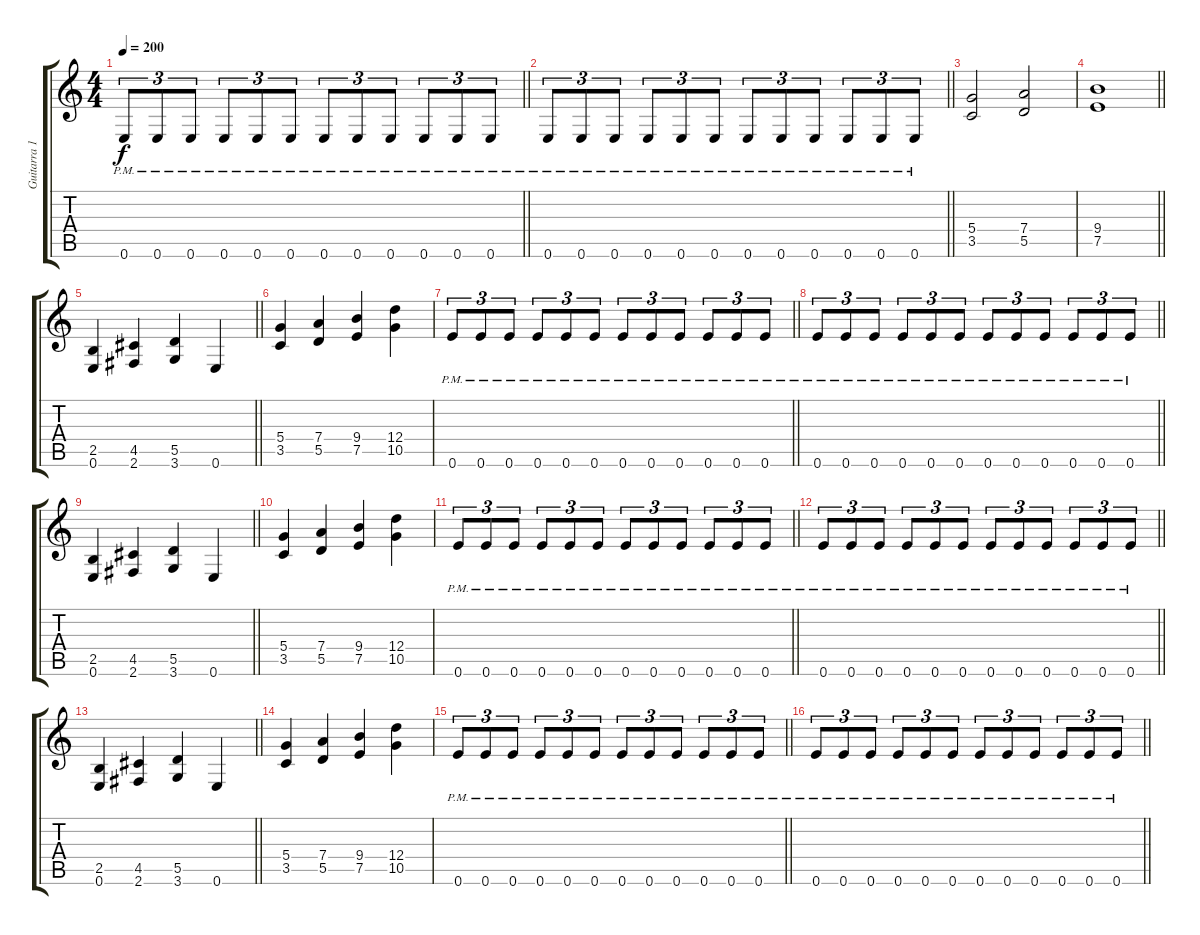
\track ("Guitarra 1" "Guitarra 1") {instrument overdrivenguitar}
\staff {score tabs}
\tuning (E4 B3 G3 D3 A2 E2) {hide}
\ts (4 4)
\tempo 200
\clef g2
\barLineRight lightlight
\ks c
0.6{pm}.8{tu (3 2) dy f} 0.6{pm}.8{tu (3 2)} 0.6{pm}.8{tu (3 2)} 0.6{pm}.8{tu (3 2)} 0.6{pm}.8{tu (3 2)} 0.6{pm}.8{tu (3 2)} 0.6{pm}.8{tu (3 2)} 0.6{pm}.8{tu (3 2)} 0.6{pm}.8{tu (3 2)} 0.6{pm}.8{tu (3 2)} 0.6{pm}.8{tu (3 2)} 0.6{pm}.8{tu (3 2)} |
\barLineRight lightlight
0.6{pm}.8{tu (3 2)} 0.6{pm}.8{tu (3 2)} 0.6{pm}.8{tu (3 2)} 0.6{pm}.8{tu (3 2)} 0.6{pm}.8{tu (3 2)} 0.6{pm}.8{tu (3 2)} 0.6{pm}.8{tu (3 2)} 0.6{pm}.8{tu (3 2)} 0.6{pm}.8{tu (3 2)} 0.6{pm}.8{tu (3 2)} 0.6{pm}.8{tu (3 2)} 0.6{pm}.8{tu (3 2)} |
(5.4 3.5).2 (7.4 5.5).2 |
\barLineRight lightlight
(9.4 7.5).1 |
\barLineRight lightlight
(2.5 0.6).4 (4.5 2.6).4 (5.5 3.6).4 0.6.4 |
(5.4 3.5).4 (7.4 5.5).4 (9.4 7.5).4 (12.4 10.5).4 |
\barLineRight lightlight
0.6{pm}.8{tu (3 2) ot 8vb} 0.6{pm}.8{tu (3 2) ot 8vb} 0.6{pm}.8{tu (3 2) ot 8vb} 0.6{pm}.8{tu (3 2) ot 8vb} 0.6{pm}.8{tu (3 2) ot 8vb} 0.6{pm}.8{tu (3 2) ot 8vb} 0.6{pm}.8{tu (3 2) ot 8vb} 0.6{pm}.8{tu (3 2) ot 8vb} 0.6{pm}.8{tu (3 2) ot 8vb} 0.6{pm}.8{tu (3 2) ot 8vb} 0.6{pm}.8{tu (3 2) ot 8vb} 0.6{pm}.8{tu (3 2) ot 8vb} |
\barLineRight lightlight
0.6{pm}.8{tu (3 2) ot 8vb} 0.6{pm}.8{tu (3 2) ot 8vb} 0.6{pm}.8{tu (3 2) ot 8vb} 0.6{pm}.8{tu (3 2) ot 8vb} 0.6{pm}.8{tu (3 2) ot 8vb} 0.6{pm}.8{tu (3 2) ot 8vb} 0.6{pm}.8{tu (3 2) ot 8vb} 0.6{pm}.8{tu (3 2) ot 8vb} 0.6{pm}.8{tu (3 2) ot 8vb} 0.6{pm}.8{tu (3 2) ot 8vb} 0.6{pm}.8{tu (3 2) ot 8vb} 0.6{pm}.8{tu (3 2) ot 8vb} |
\barLineRight lightlight
(2.5 0.6).4 (4.5 2.6).4 (5.5 3.6).4 0.6.4 |
(5.4 3.5).4 (7.4 5.5).4 (9.4 7.5).4 (12.4 10.5).4 |
\barLineRight lightlight
0.6{pm}.8{tu (3 2) ot 8vb} 0.6{pm}.8{tu (3 2) ot 8vb} 0.6{pm}.8{tu (3 2) ot 8vb} 0.6{pm}.8{tu (3 2) ot 8vb} 0.6{pm}.8{tu (3 2) ot 8vb} 0.6{pm}.8{tu (3 2) ot 8vb} 0.6{pm}.8{tu (3 2) ot 8vb} 0.6{pm}.8{tu (3 2) ot 8vb} 0.6{pm}.8{tu (3 2) ot 8vb} 0.6{pm}.8{tu (3 2) ot 8vb} 0.6{pm}.8{tu (3 2) ot 8vb} 0.6{pm}.8{tu (3 2) ot 8vb} |
\barLineRight lightlight
0.6{pm}.8{tu (3 2) ot 8vb} 0.6{pm}.8{tu (3 2) ot 8vb} 0.6{pm}.8{tu (3 2) ot 8vb} 0.6{pm}.8{tu (3 2) ot 8vb} 0.6{pm}.8{tu (3 2) ot 8vb} 0.6{pm}.8{tu (3 2) ot 8vb} 0.6{pm}.8{tu (3 2) ot 8vb} 0.6{pm}.8{tu (3 2) ot 8vb} 0.6{pm}.8{tu (3 2) ot 8vb} 0.6{pm}.8{tu (3 2) ot 8vb} 0.6{pm}.8{tu (3 2) ot 8vb} 0.6{pm}.8{tu (3 2) ot 8vb} |
\barLineRight lightlight
(2.5 0.6).4 (4.5 2.6).4 (5.5 3.6).4 0.6.4 |
(5.4 3.5).4 (7.4 5.5).4 (9.4 7.5).4 (12.4 10.5).4 |
\barLineRight lightlight
0.6{pm}.8{tu (3 2) ot 8vb} 0.6{pm}.8{tu (3 2) ot 8vb} 0.6{pm}.8{tu (3 2) ot 8vb} 0.6{pm}.8{tu (3 2) ot 8vb} 0.6{pm}.8{tu (3 2) ot 8vb} 0.6{pm}.8{tu (3 2) ot 8vb} 0.6{pm}.8{tu (3 2) ot 8vb} 0.6{pm}.8{tu (3 2) ot 8vb} 0.6{pm}.8{tu (3 2) ot 8vb} 0.6{pm}.8{tu (3 2) ot 8vb} 0.6{pm}.8{tu (3 2) ot 8vb} 0.6{pm}.8{tu (3 2) ot 8vb} |
\barLineRight lightlight
0.6{pm}.8{tu (3 2) ot 8vb} 0.6{pm}.8{tu (3 2) ot 8vb} 0.6{pm}.8{tu (3 2) ot 8vb} 0.6{pm}.8{tu (3 2) ot 8vb} 0.6{pm}.8{tu (3 2) ot 8vb} 0.6{pm}.8{tu (3 2) ot 8vb} 0.6{pm}.8{tu (3 2) ot 8vb} 0.6{pm}.8{tu (3 2) ot 8vb} 0.6{pm}.8{tu (3 2) ot 8vb} 0.6{pm}.8{tu (3 2) ot 8vb} 0.6{pm}.8{tu (3 2) ot 8vb} 0.6{pm}.8{tu (3 2) ot 8vb}
